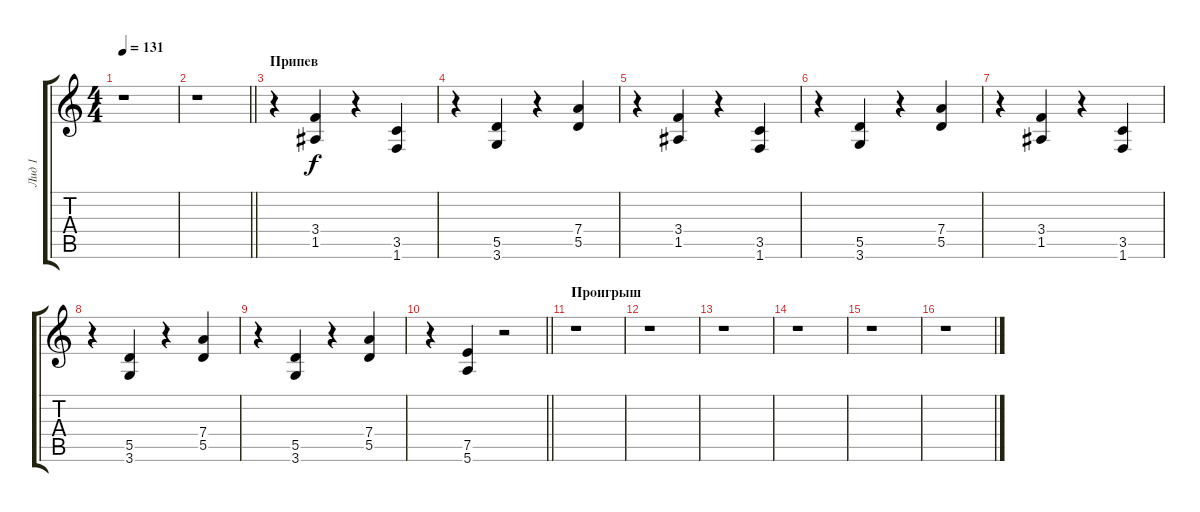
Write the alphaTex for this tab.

\track ("Лид 1" "Лид 1") {instrument distortionguitar}
\staff {score tabs}
\tuning (E4 B3 G3 D3 A2 E2) {hide}
\ts (4 4)
\tempo 131
\clef g2
\ks c
r.1{dy f} |
\barLineRight lightlight
r.1 |
\section ("" "Припев")
r.4 (3.4 1.5).4 r.4 (3.5 1.6).4 |
r.4 (5.5 3.6).4 r.4 (7.4 5.5).4 |
r.4 (3.4 1.5).4 r.4 (3.5 1.6).4 |
r.4 (5.5 3.6).4 r.4 (7.4 5.5).4 |
r.4 (3.4 1.5).4 r.4 (3.5 1.6).4 |
r.4 (5.5 3.6).4 r.4 (7.4 5.5).4 |
r.4 (5.5 3.6).4 r.4 (7.4 5.5).4 |
\barLineRight lightlight
r.4 (7.5 5.6).4 r.2 |
\section ("" "Проигрыш")
r.1 |
r.1 |
r.1 |
r.1 |
r.1 |
r.1
